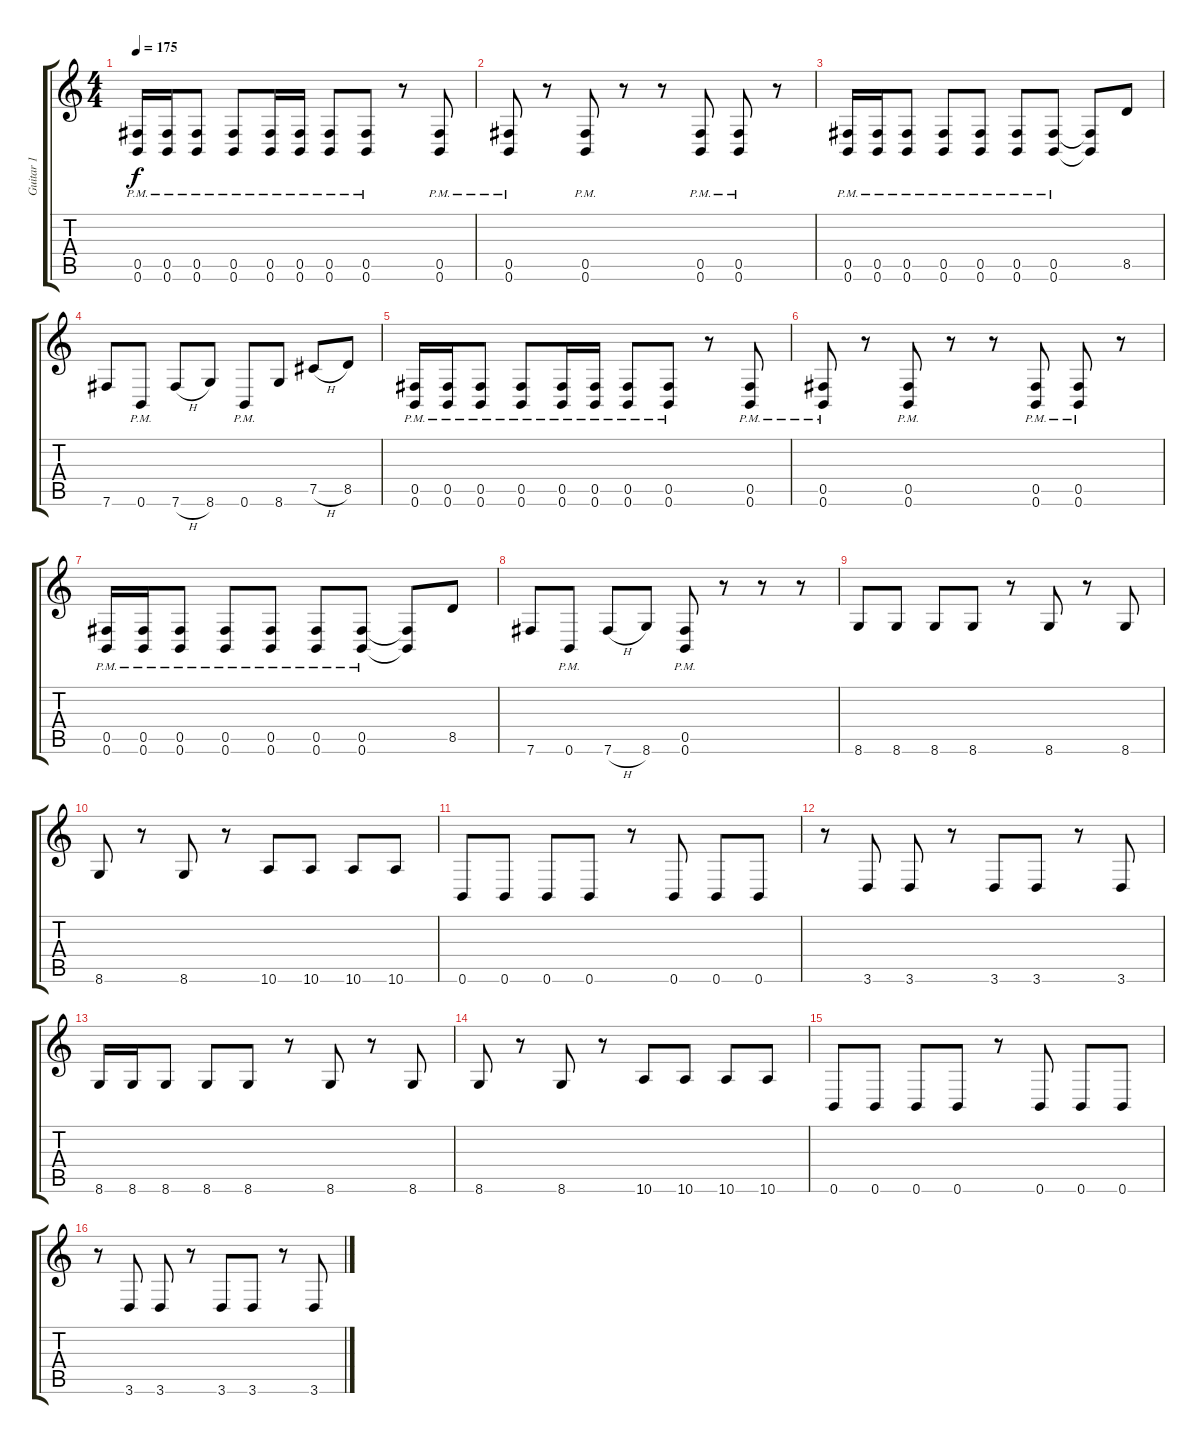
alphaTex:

\track ("Guitar 1" "Guitar 1") {instrument distortionguitar}
\staff {score tabs}
\tuning (Db4 Ab3 E3 B2 Gb2 B1) {hide}
\ts (4 4)
\tempo 175
\clef g2
\ks c
(0.5{pm} 0.6{pm}).16{dy f} (0.5{pm} 0.6{pm}).16 (0.5{pm} 0.6{pm}).8 (0.5{pm} 0.6{pm}).8 (0.5{pm} 0.6{pm}).16 (0.5{pm} 0.6{pm}).16 (0.5{pm} 0.6{pm}).8 (0.5{pm} 0.6{pm}).8 r.8 (0.5{pm} 0.6{pm}).8 |
(0.5{pm} 0.6{pm}).8 r.8 (0.5{pm} 0.6{pm}).8 r.8 r.8 (0.5{pm} 0.6{pm}).8 (0.5{pm} 0.6{pm}).8 r.8 |
(0.5{pm} 0.6{pm}).16 (0.5{pm} 0.6{pm}).16 (0.5{pm} 0.6{pm}).8 (0.5{pm} 0.6{pm}).8 (0.5{pm} 0.6{pm}).8 (0.5{pm} 0.6{pm}).8 (0.5{pm} 0.6{pm}).8 (0.5{t} 0.6{t}).8 8.5.8 |
7.6.8 0.6{pm}.8 7.6{h}.8 8.6.8 0.6{pm}.8 8.6.8 7.5{h}.8 8.5.8 |
(0.5{pm} 0.6{pm}).16 (0.5{pm} 0.6{pm}).16 (0.5{pm} 0.6{pm}).8 (0.5{pm} 0.6{pm}).8 (0.5{pm} 0.6{pm}).16 (0.5{pm} 0.6{pm}).16 (0.5{pm} 0.6{pm}).8 (0.5{pm} 0.6{pm}).8 r.8 (0.5{pm} 0.6{pm}).8 |
(0.5{pm} 0.6{pm}).8 r.8 (0.5{pm} 0.6{pm}).8 r.8 r.8 (0.5{pm} 0.6{pm}).8 (0.5{pm} 0.6{pm}).8 r.8 |
(0.5{pm} 0.6{pm}).16 (0.5{pm} 0.6{pm}).16 (0.5{pm} 0.6{pm}).8 (0.5{pm} 0.6{pm}).8 (0.5{pm} 0.6{pm}).8 (0.5{pm} 0.6{pm}).8 (0.5{pm} 0.6{pm}).8 (0.5{t} 0.6{t}).8 8.5.8 |
7.6.8 0.6{pm}.8 7.6{h}.8 8.6.8 (0.5{pm} 0.6{pm}).8 r.8 r.8 r.8 |
8.6.8 8.6.8 8.6.8 8.6.8 r.8 8.6.8 r.8 8.6.8 |
8.6.8 r.8 8.6.8 r.8 10.6.8 10.6.8 10.6.8 10.6.8 |
0.6.8 0.6.8 0.6.8 0.6.8 r.8 0.6.8 0.6.8 0.6.8 |
r.8 3.6.8 3.6.8 r.8 3.6.8 3.6.8 r.8 3.6.8 |
8.6.16 8.6.16 8.6.8 8.6.8 8.6.8 r.8 8.6.8 r.8 8.6.8 |
8.6.8 r.8 8.6.8 r.8 10.6.8 10.6.8 10.6.8 10.6.8 |
0.6.8 0.6.8 0.6.8 0.6.8 r.8 0.6.8 0.6.8 0.6.8 |
r.8 3.6.8 3.6.8 r.8 3.6.8 3.6.8 r.8 3.6.8
